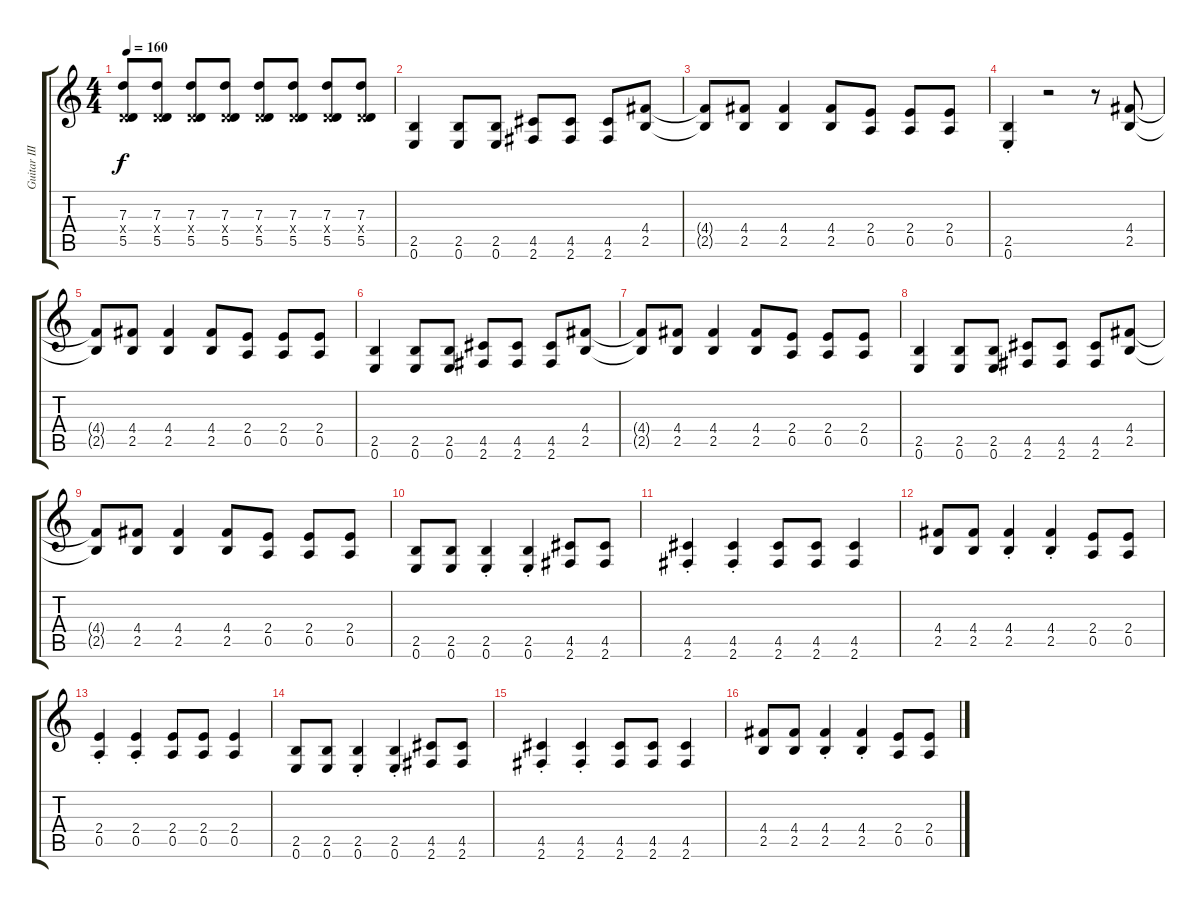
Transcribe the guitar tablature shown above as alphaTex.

\track ("Guitar III" "Guitar III") {instrument distortionguitar}
\staff {score tabs}
\tuning (E4 B3 G3 D3 A2 E2) {hide}
\ts (4 4)
\tempo 160
\clef g2
\ks c
(7.3 0.4{x} 5.5).8{dy f} (7.3 0.4{x} 5.5).8 (7.3 0.4{x} 5.5).8 (7.3 0.4{x} 5.5).8 (7.3 0.4{x} 5.5).8 (7.3 0.4{x} 5.5).8 (7.3 0.4{x} 5.5).8 (7.3 0.4{x} 5.5).8 |
(2.5 0.6).4 (2.5 0.6).8 (2.5 0.6).8 (4.5 2.6).8 (4.5 2.6).8 (4.5 2.6).8 (4.4 2.5).8 |
(4.4{t} 2.5{t}).8 (4.4 2.5).8 (4.4 2.5).4 (4.4 2.5).8 (2.4 0.5).8 (2.4 0.5).8 (2.4 0.5).8 |
(2.5{st} 0.6{st}).4 r.2 r.8 (4.4 2.5).8 |
(4.4{t} 2.5{t}).8 (4.4 2.5).8 (4.4 2.5).4 (4.4 2.5).8 (2.4 0.5).8 (2.4 0.5).8 (2.4 0.5).8 |
(2.5 0.6).4 (2.5 0.6).8 (2.5 0.6).8 (4.5 2.6).8 (4.5 2.6).8 (4.5 2.6).8 (4.4 2.5).8 |
(4.4{t} 2.5{t}).8 (4.4 2.5).8 (4.4 2.5).4 (4.4 2.5).8 (2.4 0.5).8 (2.4 0.5).8 (2.4 0.5).8 |
(2.5 0.6).4 (2.5 0.6).8 (2.5 0.6).8 (4.5 2.6).8 (4.5 2.6).8 (4.5 2.6).8 (4.4 2.5).8 |
(4.4{t} 2.5{t}).8 (4.4 2.5).8 (4.4 2.5).4 (4.4 2.5).8 (2.4 0.5).8 (2.4 0.5).8 (2.4 0.5).8 |
(2.5 0.6).8 (2.5 0.6).8 (2.5{st} 0.6{st}).4 (2.5{st} 0.6{st}).4 (4.5 2.6).8 (4.5 2.6).8 |
(4.5{st} 2.6{st}).4 (4.5{st} 2.6{st}).4 (4.5 2.6).8 (4.5 2.6).8 (4.5 2.6).4 |
(4.4 2.5).8 (4.4 2.5).8 (4.4{st} 2.5{st}).4 (4.4{st} 2.5{st}).4 (2.4 0.5).8 (2.4 0.5).8 |
(2.4{st} 0.5{st}).4 (2.4{st} 0.5{st}).4 (2.4 0.5).8 (2.4 0.5).8 (2.4 0.5).4 |
(2.5 0.6).8 (2.5 0.6).8 (2.5{st} 0.6{st}).4 (2.5{st} 0.6{st}).4 (4.5 2.6).8 (4.5 2.6).8 |
(4.5{st} 2.6{st}).4 (4.5{st} 2.6{st}).4 (4.5 2.6).8 (4.5 2.6).8 (4.5 2.6).4 |
(4.4 2.5).8 (4.4 2.5).8 (4.4{st} 2.5{st}).4 (4.4{st} 2.5{st}).4 (2.4 0.5).8 (2.4 0.5).8
